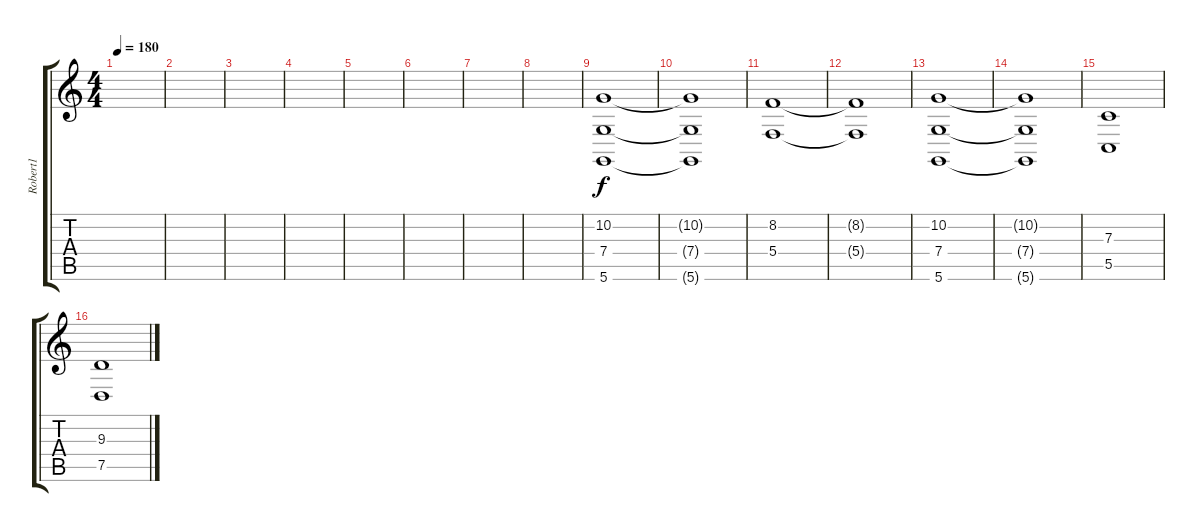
\track ("Robert1" "Robert1") {instrument pad4choir}
\staff {score tabs}
\tuning (D4 A3 F3 C3 G2 D2) {hide}
\ts (4 4)
\tempo 180
\clef g2
\ks c
|
|
|
|
|
|
|
|
(10.2 7.4 5.6).1 |
(10.2{t} 7.4{t} 5.6{t}).1 |
(8.2 5.4).1 |
(8.2{t} 5.4{t}).1 |
(10.2 7.4 5.6).1 |
(10.2{t} 7.4{t} 5.6{t}).1 |
(7.3 5.5).1 |
(9.3 7.5).1
